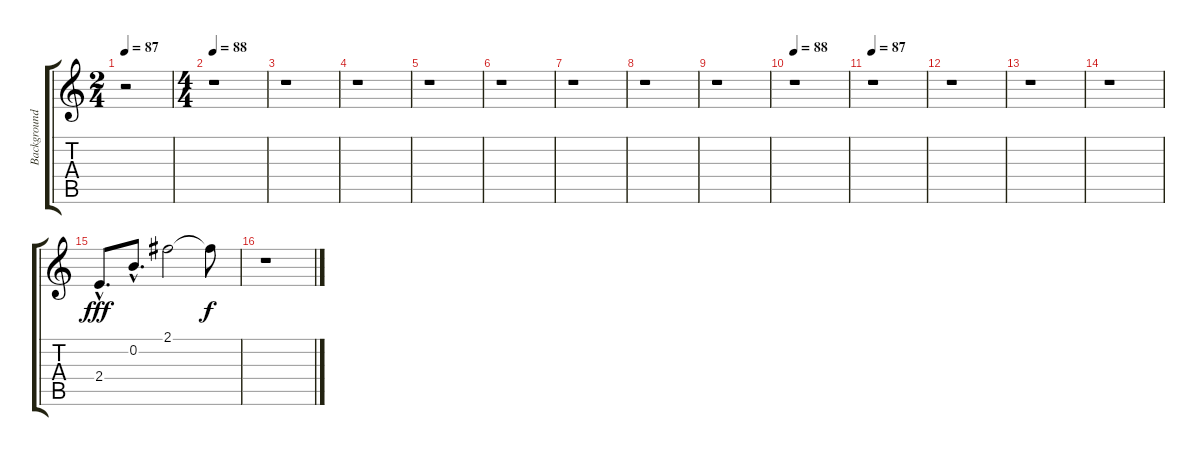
\track ("Background Clean Guitar" "Background") {instrument electricguitarjazz}
\staff {score tabs}
\tuning (E4 B3 G3 D3 A2 D2) {hide}
\ts (2 4)
\tempo 87
\clef g2
\ks c
r.2{dy mp} |
\ts (4 4)
\tempo 88
r.1 |
r.1 |
r.1 |
r.1 |
r.1 |
r.1 |
r.1 |
r.1 |
\tempo 88
r.1 |
\tempo 87
r.1 |
r.1 |
r.1 |
r.1 |
2.4{hac}.8{d dy fff} 0.2{hac}.8{d} 2.1.2 2.1{t}.8{dy f} |
r.1
